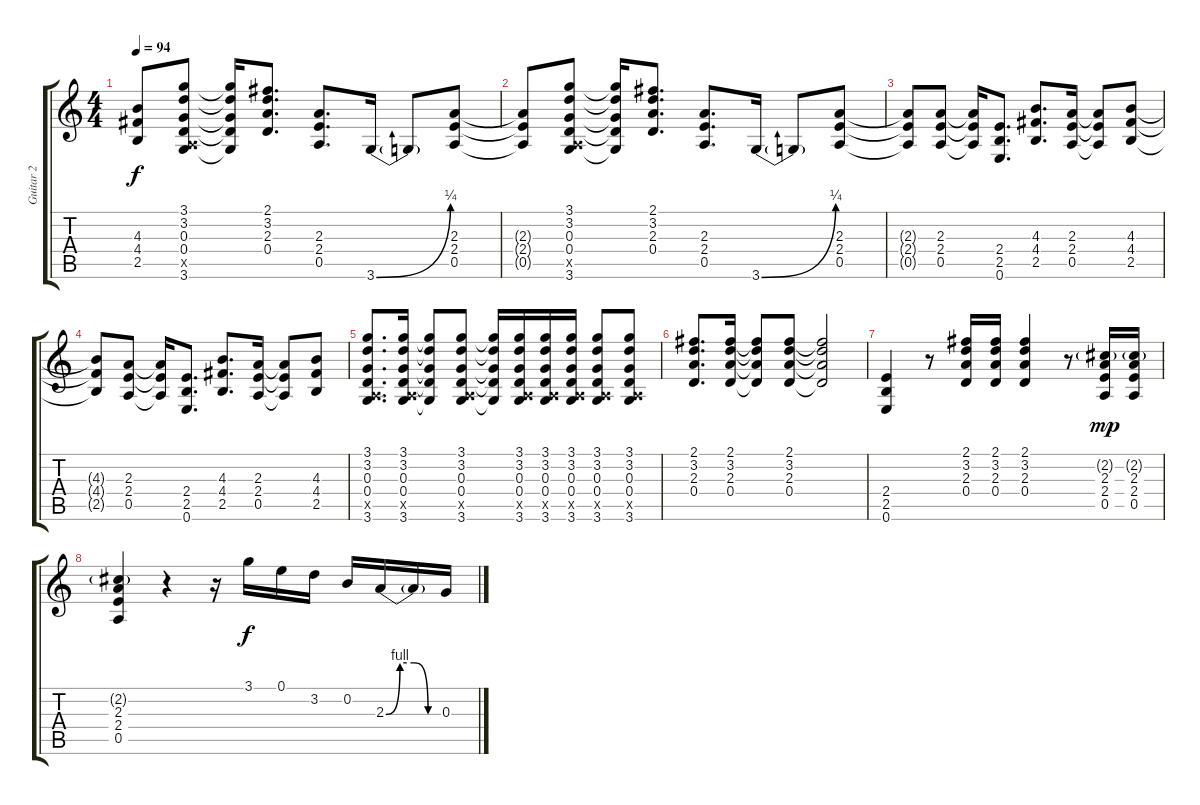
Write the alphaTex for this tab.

\track ("Guitar 2" "Guitar 2") {instrument overdrivenguitar}
\staff {score tabs}
\tuning (E4 B3 G3 D3 A2 E2) {hide}
\ts (4 4)
\tempo 94
\clef g2
\ks c
(4.3{t} 4.4{t} 2.5{t}).8{dy f} (3.1 3.2 0.3 0.4 0.5{x} 3.6).8 (3.1{t} 3.2{t} 0.3{t} 0.4{t} 3.6{t}).16 (2.1 3.2 2.3 0.4).8{d} (2.3 2.4 0.5).8{d} 3.6{be (bend 0 0 60 1)}.16 3.6{t}.8 (2.3 2.4 0.5).8 |
(2.3{t} 2.4{t} 0.5{t}).8 (3.1 3.2 0.3 0.4 0.5{x} 3.6).8 (3.1{t} 3.2{t} 0.3{t} 0.4{t} 3.6{t}).16 (2.1 3.2 2.3 0.4).8{d} (2.3 2.4 0.5).8{d} 3.6{be (bend 0 0 60 1)}.16 3.6{t}.8 (2.3 2.4 0.5).8 |
(2.3{t} 2.4{t} 0.5{t}).8 (2.3 2.4 0.5).8 (2.3{t} 2.4{t} 0.5{t}).16 (2.4 2.5 0.6).8{d} (4.3 4.4 2.5).8{d} (2.3 2.4 0.5).16 (2.3{t} 2.4{t} 0.5{t}).8 (4.3 4.4 2.5).8 |
(4.3{t} 4.4{t} 2.5{t}).8 (2.3 2.4 0.5).8 (2.3{t} 2.4{t} 0.5{t}).16 (2.4 2.5 0.6).8{d} (4.3 4.4 2.5).8{d} (2.3 2.4 0.5).16 (2.3{t} 2.4{t} 0.5{t}).8 (4.3 4.4 2.5).8 |
(3.1 3.2 0.3 0.4 0.5{x} 3.6).8{d} (3.1 3.2 0.3 0.4 0.5{x} 3.6).16 (3.1{t} 3.2{t} 0.3{t} 0.4{t} 3.6{t}).8 (3.1 3.2 0.3 0.4 0.5{x} 3.6).8 (3.1{t} 3.2{t} 0.3{t} 0.4{t} 3.6{t}).16 (3.1 3.2 0.3 0.4 0.5{x} 3.6).16 (3.1 3.2 0.3 0.4 0.5{x} 3.6).16 (3.1 3.2 0.3 0.4 0.5{x} 3.6).16 (3.1 3.2 0.3 0.4 0.5{x} 3.6).8 (3.1 3.2 0.3 0.4 0.5{x} 3.6).8 |
(2.1 3.2 2.3 0.4).8{d} (2.1 3.2 2.3 0.4).16 (2.1{t} 3.2{t} 2.3{t} 0.4{t}).8 (2.1 3.2 2.3 0.4).8 (2.1{t} 3.2{t} 2.3{t} 0.4{t}).2 |
(2.4 2.5 0.6).4 r.8 (2.1 3.2 2.3 0.4).16 (2.1 3.2 2.3 0.4).16 (2.1 3.2 2.3 0.4).4 r.8 (2.2{g} 2.3 2.4 0.5).16{dy mp} (2.2{g} 2.3 2.4 0.5).16 |
(2.2{g} 2.3 2.4 0.5).4 r.4 r.16 3.1.16{dy f} 0.1.16 3.2.16 0.2.16 2.3{be (custom 0 0 15 4 30 4 45 0 60 0)}.16 2.3{t}.16 0.3.16
